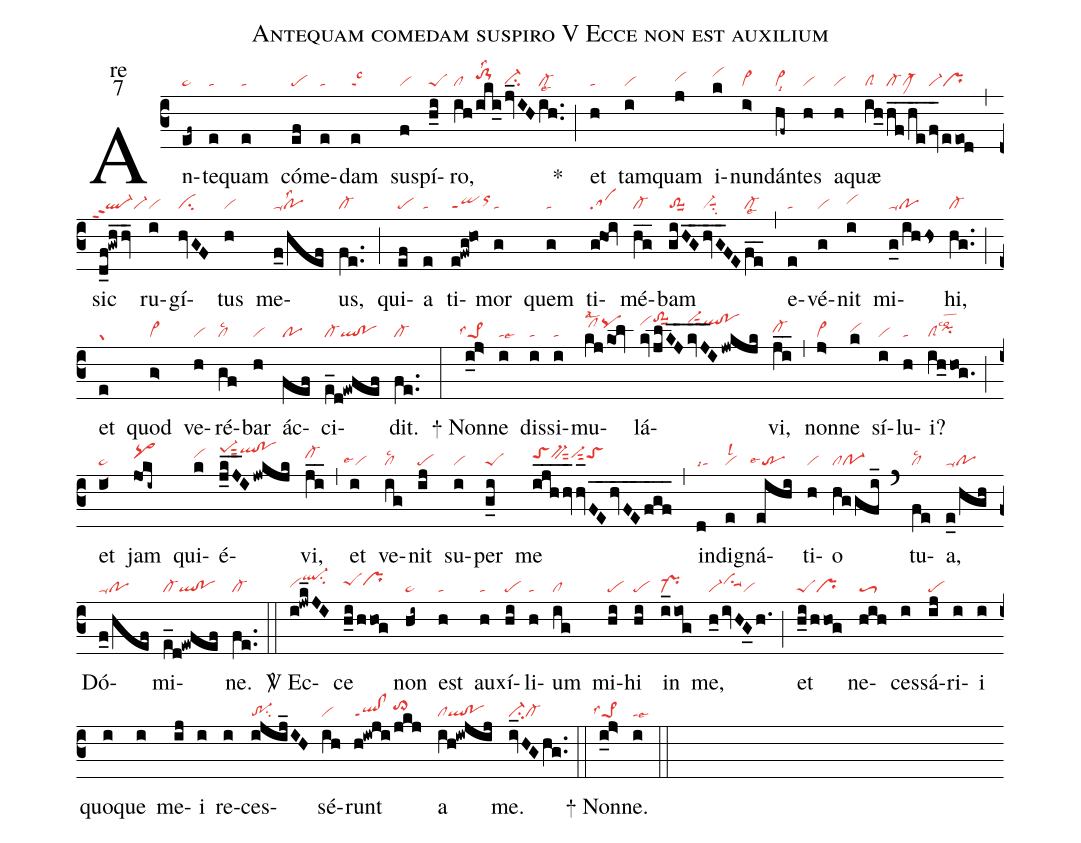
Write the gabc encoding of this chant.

name:Antequam comedam suspiro V Ecce non est auxilium;
office-part:re;
mode:7;
nabc-lines:1;
%%
(c3) An(ef~|pe~)te(e|ta)quam(e|ta)
có(ef|pe)me(e|ta)dam(e|talsc3)
sus(f|vi)pí(h_i|peS)ro,(ih|cl|iki_|to-1hilss2|jv_IH|ci-hg|ih..|cl-lse8) <sp>*</sp>(;)
et(h|ta) tam(i|vi)quam(j|vihh)
i(k|vihj)nun(i>|vi>)dán(hf~|vi>lsi8)tes(h|vi)
a(h|vi)quæ(ih_|clS|hf__/he__|cl-clM-|fv_eeod|vi-pr) (,)
sic(d_f!gwh_hv_|``ql-ppt2vi-) ru(i|vi)gí(hvGF|ci)tus(h|vi)
me(f_0/hef|poppu1lss2)us,(fe..|cl-) (;)
qui(ef|pe)a(e|ta) ti(e!fwg@ho|qippt1orhi)mor(g|ta) quem(g|ta)
ti(g!hoi|sa)mé(hg__|cl-)bam(giHG__|to-1suu1|hvG__FE|vi-suu1su2|fe__|cl-lse8) (,)
e(e|ta)vé(g|vi)nit(i|vihh) mi(g_0/ihhs|poppu1)hi,(hg..|cl-) (;)
et(e|gr) quod(g>|vi>) ve(h|vi)ré(gf|cllsc2)bar(h|vi)
ác(fef|po)ci(e_d!ewfef|cl-ql!po)dit.(fe..|cl-) (:)

<sp>+</sp> Non(i_j>|``pe>1lss4)ne(i|talse6)
dis(i|ta)si(i|ta)mu(kj/kol|clhjlsal2pqhj)lá(kvjlKJ__|vihkto-1hlsuu1|kvJ__I/jwkjk|vi-hlsut2qlhk!pohk)vi,(ji__|cl-hh) (,)
non(j>|vi>)ne(k|vihh) sí(i|vi)lu(h|ta)i?(ih_/hog.|clSpihhlsco2) (;)
et(i<|pe~) jam(jo@ki~|pq>hi) qui(k|vihi)é(jkJ___I/jwkjk|pe-1hksut2qlhk!pohk)vi,(ji__|cl-hi) (,)
et(i|``vilse4) ve(ig|cllsc2)nit(ij|pe) su(i|vi)per(g_i|peS) me(ijh___/hv_hv_FE__/hvFE___fgf___|toShibv-hisut2vi-hisut2toShi) (,)
in(d|talsi4)dig(e|vilsl2)ná(eihi|``trlse4)ti(h|vi)o(hg/gfi_|clpo-1) (`)
tu(fe|cllsc2)a,(e_0/hgh|poppu1) Dó(f_0/hef|poppu1)mi(e_d!ewfef|cl-ql!po)ne.(fe..|cl-) (::)

<sp>V/</sp> Ec(i!jwk_JI|vihhql-hksu2)ce(h_i/hhog|peShiprhi) non(hi~|pe~) est(h|ta) au(h|ta)xí(hi|pe)li(h|ta)um(ig|cl) mi(hi|pe)hi(hi|pe) in(i_iog|pr-) me,(h_0/ivHG_0h.|vi-vihisu1suu1vi) (;)
et(h_i/hhog|peSpr) ne(hih|toS3)ces(i)sá(ij|pe)ri(i)i(i) quo(i)que(i) me(ij)i(i) re(i)ces(ijij_IH|tr-1su2)sé(ih|vi)runt(h!iwji/jkj|ql!clppt1/to>hi) a(ih!iwjij|clql!po) me.(iv_HGhg..|ci-cl-) (::)

<sp>+</sp> Non(i_j>|``pe>1lss4)ne.(i|talse6) (::)
